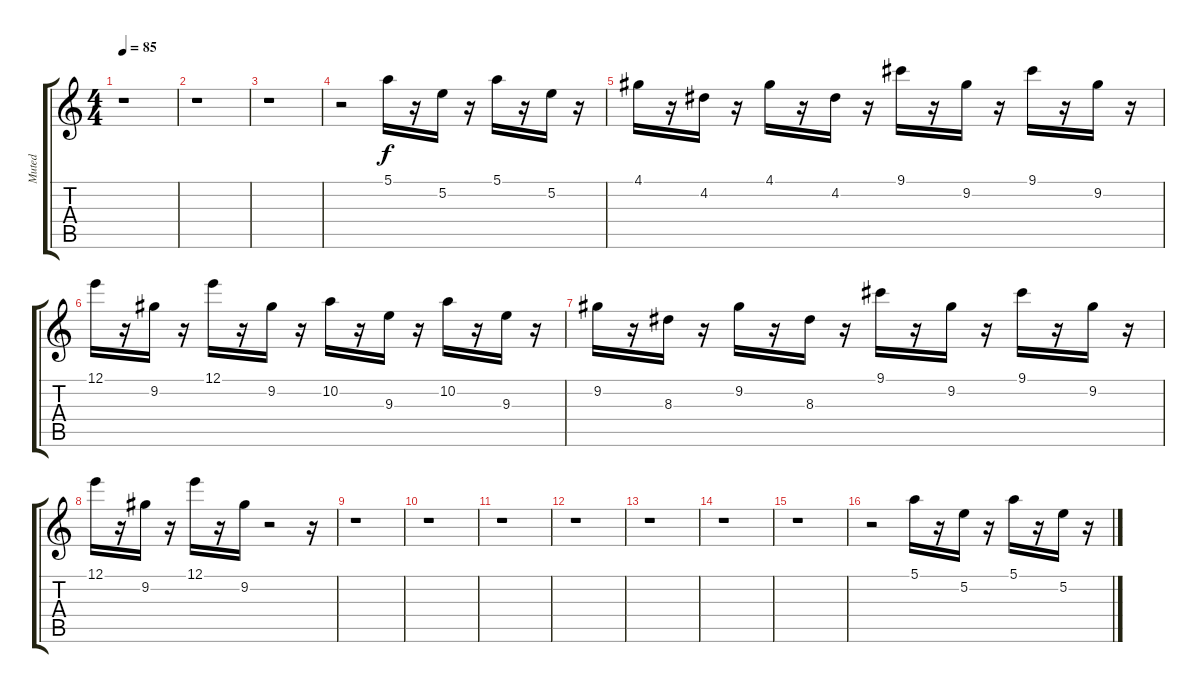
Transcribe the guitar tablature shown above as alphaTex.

\track ("Muted" "Muted") {instrument electricguitarmuted}
\staff {score tabs}
\tuning (E4 B3 G3 D3 A2 E2) {hide}
\ts (4 4)
\tempo 85
\clef g2
\ks c
r.1{dy f instrument electricguitarmuted} |
r.1 |
r.1 |
r.2 5.1.16 r.16 5.2.16 r.16 5.1.16 r.16 5.2.16 r.16 |
4.1.16 r.16 4.2.16 r.16 4.1.16 r.16 4.2.16 r.16 9.1.16 r.16 9.2.16 r.16 9.1.16 r.16 9.2.16 r.16 |
12.1.16 r.16 9.2.16 r.16 12.1.16 r.16 9.2.16 r.16 10.2.16 r.16 9.3.16 r.16 10.2.16 r.16 9.3.16 r.16 |
9.2.16 r.16 8.3.16 r.16 9.2.16 r.16 8.3.16 r.16 9.1.16 r.16 9.2.16 r.16 9.1.16 r.16 9.2.16 r.16 |
12.1.16 r.16 9.2.16 r.16 12.1.16 r.16 9.2.16 r.2 r.16 |
r.1 |
r.1 |
r.1 |
r.1 |
r.1 |
r.1 |
r.1 |
r.2 5.1.16 r.16 5.2.16 r.16 5.1.16 r.16 5.2.16 r.16
